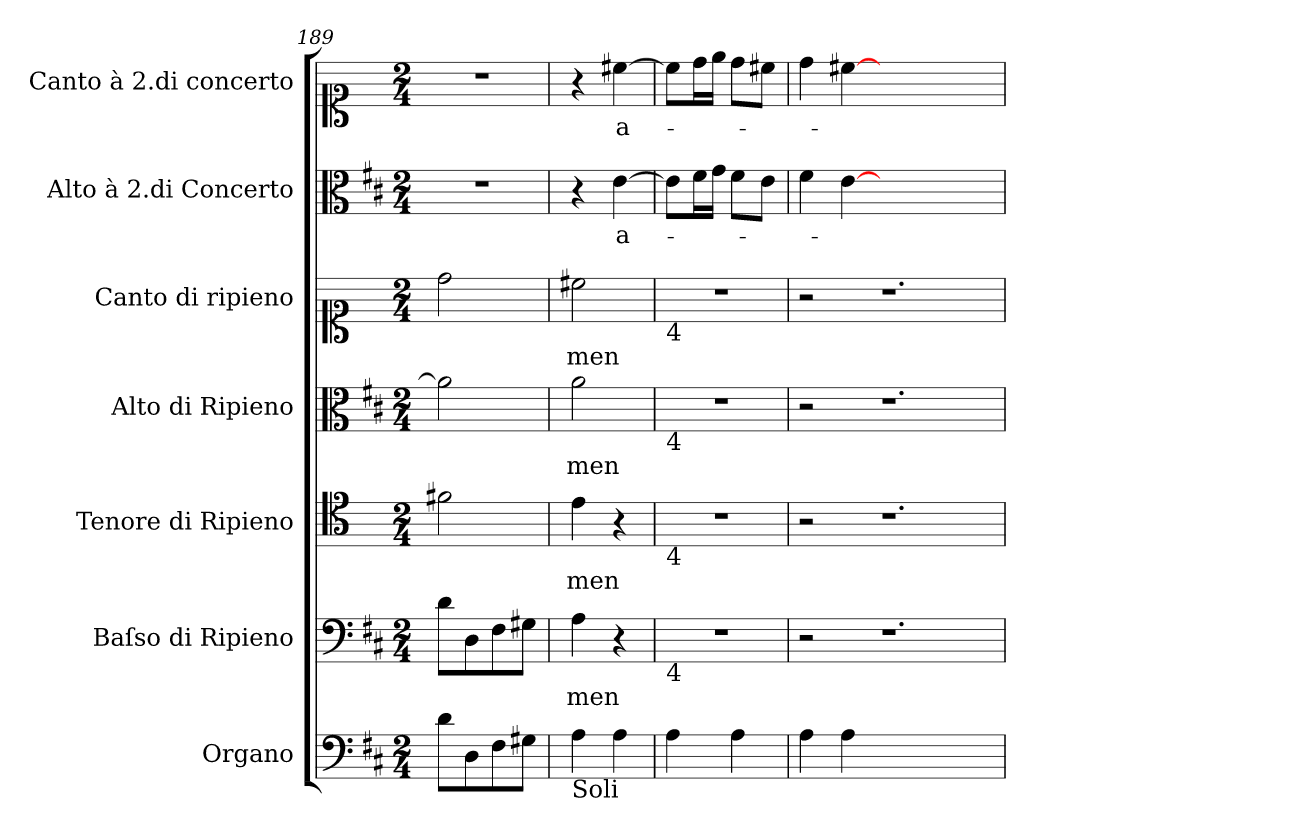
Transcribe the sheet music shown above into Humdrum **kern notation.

**kern	**kern	**text	**kern	**text	**kern	**text	**kern	**text	**kern	**text	**kern	**text
*part7	*part6	*part6	*part5	*part5	*part4	*part4	*part3	*part3	*part2	*part2	*part1	*part1
*staff7	*staff6	*staff6	*staff5	*staff5	*staff4	*staff4	*staff3	*staff3	*staff2	*staff2	*staff1	*staff1
*I"Organo	*I"Baſso di Ripieno	*	*I"Tenore di Ripieno	*	*I"Alto di Ripieno	*	*I"Canto di ripieno	*	*I"Alto à 2.di Concerto	*	*I"Canto à 2.di concerto	*
*I'org	*I'B rip	*	*I'T rip	*	*I'A rip	*	*	*	*I'A conc	*	*	*
*clefF4	*clefF4	*	*clefC4	*	*clefC3	*	*clefC1	*	*clefC3	*	*clefC1	*
*k[f#c#]	*k[f#c#]	*	*k[]	*	*k[f#c#]	*	*k[]	*	*k[f#c#]	*	*k[]	*
*M2/4	*M2/4	*	*M2/4	*	*M2/4	*	*M2/4	*	*M2/4	*	*M2/4	*
=189	=189	=189	=189	=189	=189	=189	=189	=189	=189	=189	=189	=189
8d\L	8d\L	.	2f#\	.	2a\]	.	2dd\	.	2r	.	2r	.
8D\	8D\	.	.	.	.	.	.	.	.	.	.	.
8F#\	8F#\	.	.	.	.	.	.	.	.	.	.	.
8G#X\J	8G#X\J	.	.	.	.	.	.	.	.	.	.	.
=190	=190	=190	=190	=190	=190	=190	=190	=190	=190	=190	=190	=190
!LO:TX:b:t=Soli	!	!	!	!	!	!	!	!	!	!	!	!
4A\	4A\	-men	4e\	-men	2a\	-men	2cc#\	-men	4r	.	4r	.
4A\	4r	.	4r	.	.	.	.	.	[4e\	a-	[4cc#\	a-
=191	=191	=191	=191	=191	=191	=191	=191	=191	=191	=191	=191	=191
!	!	!	!	!	!	!	!LO:TX:b:t=4	!	!	!	!	!
!	!	!	!	!	!LO:TX:b:t=4	!	!	!	!	!	!	!
!	!	!	!LO:TX:b:t=4	!	!	!	!	!	!	!	!	!
!	!LO:TX:b:t=4	!	!	!	!	!	!	!	!	!	!	!
4A\	2r	.	2r	.	2r	.	2r	.	8e\L]	.	8cc#\L]	.
.	.	.	.	.	.	.	.	.	16f#\L	.	16dd\L	.
.	.	.	.	.	.	.	.	.	16g\JJ	.	16ee\JJ	.
4A\	.	.	.	.	.	.	.	.	8f#\L	.	8dd\L	.
.	.	.	.	.	.	.	.	.	8e\J	.	8cc#\J	.
=192	=192	=192	=192	=192	=192	=192	=192	=192	=192	=192	=192	=192
4A\	2r	.	2r	.	2r	.	2r	.	4f#\	.	4dd\	.
4A\	.	.	.	.	.	.	.	.	[4e\	.	[4cc#\	.
1.ryy	1.r	.	1.r	.	1.r	.	1.r	.	1.ryy	.	1.ryy	.
=	=	=	=	=	=	=	=	=	=	=	=	=
*-	*-	*-	*-	*-	*-	*-	*-	*-	*-	*-	*-	*-
